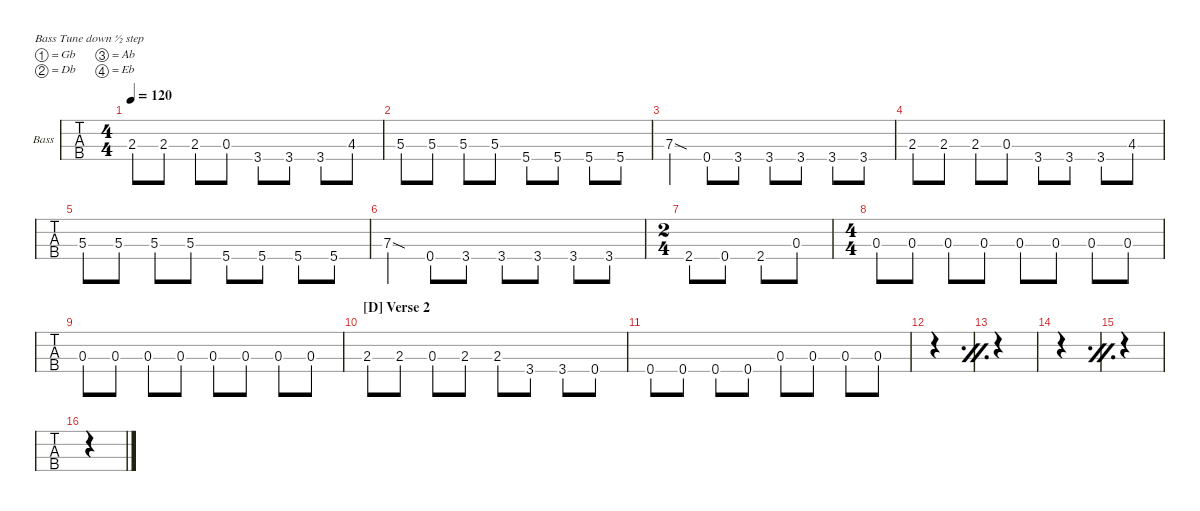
\hideDynamics
\bracketExtendMode nobrackets
\firstSystemTrackNameOrientation horizontal
\otherSystemsTrackNameOrientation horizontal
\track ("Bass" "Bass") {instrument electricbassfinger}
\staff {tabs}
\tuning (Gb2 Db2 Ab1 Eb1)
\ts (4 4)
\tempo 120
\clef f4
\ks bminor
2.3.8{dy f} 2.3.8 2.3.8 0.3.8 3.4.8 3.4.8 3.4.8 4.3.8 |
5.3.8 5.3.8 5.3.8 5.3.8 5.4.8 5.4.8 5.4.8 5.4.8 |
7.3{sod}.4 0.4.8 3.4.8 3.4.8 3.4.8 3.4.8 3.4.8 |
2.3.8 2.3.8 2.3.8 0.3.8 3.4.8 3.4.8 3.4.8 4.3.8 |
5.3.8 5.3.8 5.3.8 5.3.8 5.4.8 5.4.8 5.4.8 5.4.8 |
7.3{sod}.4 0.4.8 3.4.8 3.4.8 3.4.8 3.4.8 3.4.8 |
\ts (2 4)
2.4.8 0.4.8 2.4.8 0.3.8 |
\ts (4 4)
0.3.8 0.3.8 0.3.8 0.3.8 0.3.8 0.3.8 0.3.8 0.3.8 |
0.3.8 0.3.8 0.3.8 0.3.8 0.3.8 0.3.8 0.3.8 0.3.8 |
\section ("D" "Verse 2")
2.3.8 2.3.8 0.3.8 2.3.8 2.3.8 3.4.8 3.4.8 0.4.8 |
0.4.8 0.4.8 0.4.8 0.4.8 0.3.8 0.3.8 0.3.8 0.3.8 |
\simile firstofdouble
|
\simile secondofdouble
|
\simile firstofdouble
|
\simile secondofdouble
|
\simile firstofdouble
